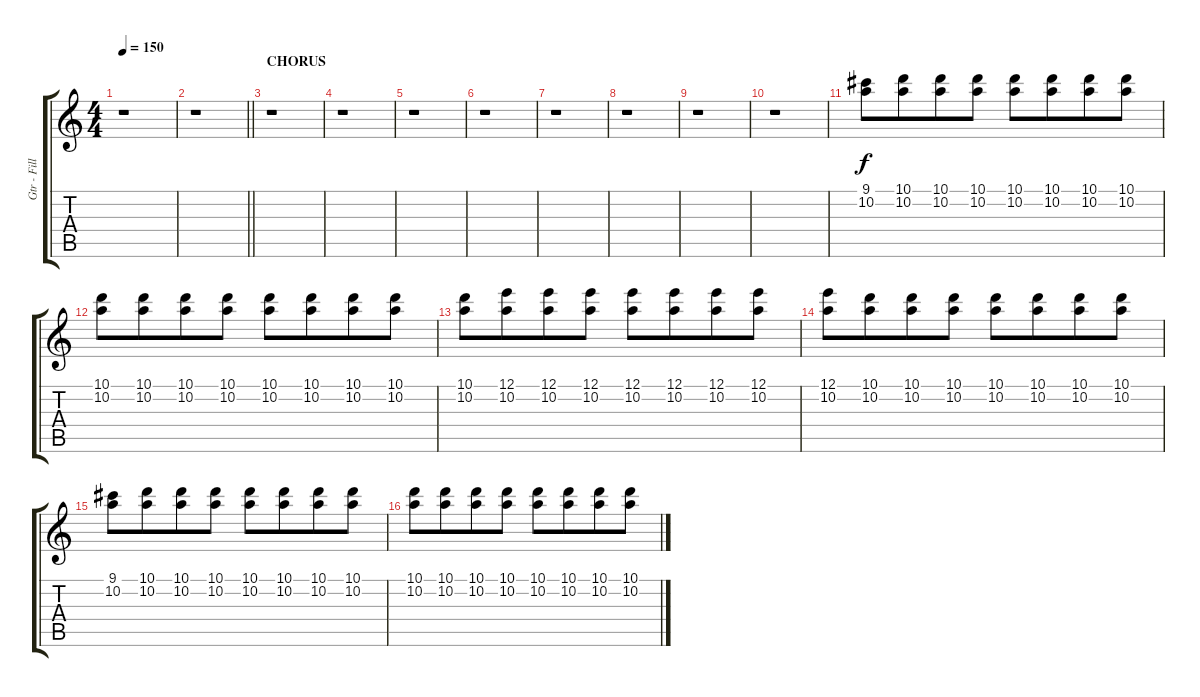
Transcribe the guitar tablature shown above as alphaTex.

\track ("Gtr - Fills 2" "Gtr - Fill") {instrument overdrivenguitar}
\staff {score tabs}
\tuning (E4 B3 G3 D3 A2 E2) {hide}
\ts (4 4)
\tempo 150
\clef g2
\ks c
r.1{dy f} |
\barLineRight lightlight
r.1 |
\section ("" "CHORUS")
r.1 |
r.1 |
r.1 |
r.1 |
r.1 |
r.1 |
r.1 |
r.1 |
(9.1 10.2).8 (10.1 10.2).8{beam merge} (10.1 10.2).8 (10.1 10.2).8 (10.1 10.2).8 (10.1 10.2).8{beam merge} (10.1 10.2).8 (10.1 10.2).8 |
(10.1 10.2).8 (10.1 10.2).8{beam merge} (10.1 10.2).8 (10.1 10.2).8 (10.1 10.2).8 (10.1 10.2).8{beam merge} (10.1 10.2).8 (10.1 10.2).8 |
(10.1 10.2).8 (12.1 10.2).8{beam merge} (12.1 10.2).8 (12.1 10.2).8 (12.1 10.2).8 (12.1 10.2).8{beam merge} (12.1 10.2).8 (12.1 10.2).8 |
(12.1 10.2).8 (10.1 10.2).8{beam merge} (10.1 10.2).8 (10.1 10.2).8 (10.1 10.2).8 (10.1 10.2).8{beam merge} (10.1 10.2).8 (10.1 10.2).8 |
(9.1 10.2).8 (10.1 10.2).8{beam merge} (10.1 10.2).8 (10.1 10.2).8 (10.1 10.2).8 (10.1 10.2).8{beam merge} (10.1 10.2).8 (10.1 10.2).8 |
(10.1 10.2).8 (10.1 10.2).8{beam merge} (10.1 10.2).8 (10.1 10.2).8 (10.1 10.2).8 (10.1 10.2).8{beam merge} (10.1 10.2).8 (10.1 10.2).8
